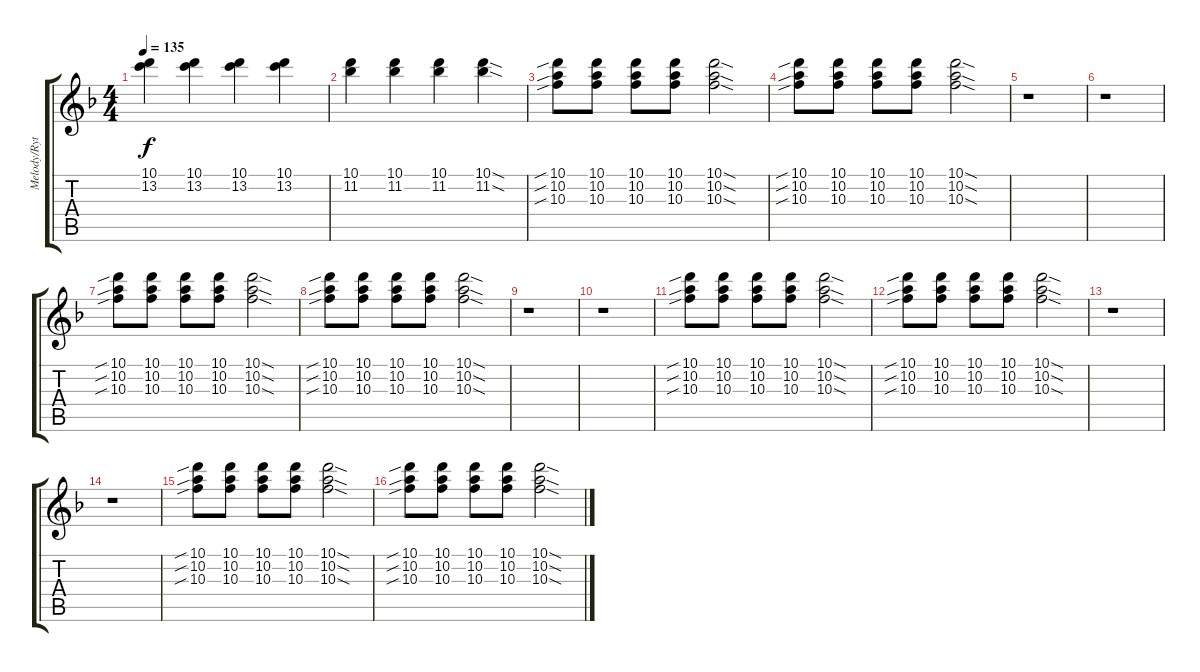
\track ("Melody/Rythem #1" "Melody/Ryt") {instrument distortionguitar bank 125}
\staff {score tabs}
\tuning (E4 B3 G3 D3 A2 D2) {hide}
\ts (4 4)
\tempo 135
\clef g2
\ks f
(10.1 13.2).4{dy f} (10.1 13.2).4 (10.1 13.2).4 (10.1 13.2).4 |
(10.1 11.2).4 (10.1 11.2).4 (10.1 11.2).4 (10.1{sod} 11.2{sod}).4 |
(10.1{sib} 10.2{sib} 10.3{sib}).8 (10.1 10.2 10.3).8 (10.1 10.2 10.3).8 (10.1 10.2 10.3).8 (10.1{sod} 10.2{sod} 10.3{sod}).2 |
(10.1{sib} 10.2{sib} 10.3{sib}).8 (10.1 10.2 10.3).8 (10.1 10.2 10.3).8 (10.1 10.2 10.3).8 (10.1{sod} 10.2{sod} 10.3{sod}).2 |
r.1 |
r.1 |
(10.1{sib} 10.2{sib} 10.3{sib}).8 (10.1 10.2 10.3).8 (10.1 10.2 10.3).8 (10.1 10.2 10.3).8 (10.1{sod} 10.2{sod} 10.3{sod}).2 |
(10.1{sib} 10.2{sib} 10.3{sib}).8 (10.1 10.2 10.3).8 (10.1 10.2 10.3).8 (10.1 10.2 10.3).8 (10.1{sod} 10.2{sod} 10.3{sod}).2 |
r.1 |
r.1 |
(10.1{sib} 10.2{sib} 10.3{sib}).8 (10.1 10.2 10.3).8 (10.1 10.2 10.3).8 (10.1 10.2 10.3).8 (10.1{sod} 10.2{sod} 10.3{sod}).2 |
(10.1{sib} 10.2{sib} 10.3{sib}).8 (10.1 10.2 10.3).8 (10.1 10.2 10.3).8 (10.1 10.2 10.3).8 (10.1{sod} 10.2{sod} 10.3{sod}).2 |
r.1 |
r.1 |
(10.1{sib} 10.2{sib} 10.3{sib}).8 (10.1 10.2 10.3).8 (10.1 10.2 10.3).8 (10.1 10.2 10.3).8 (10.1{sod} 10.2{sod} 10.3{sod}).2 |
(10.1{sib} 10.2{sib} 10.3{sib}).8 (10.1 10.2 10.3).8 (10.1 10.2 10.3).8 (10.1 10.2 10.3).8 (10.1{sod} 10.2{sod} 10.3{sod}).2
